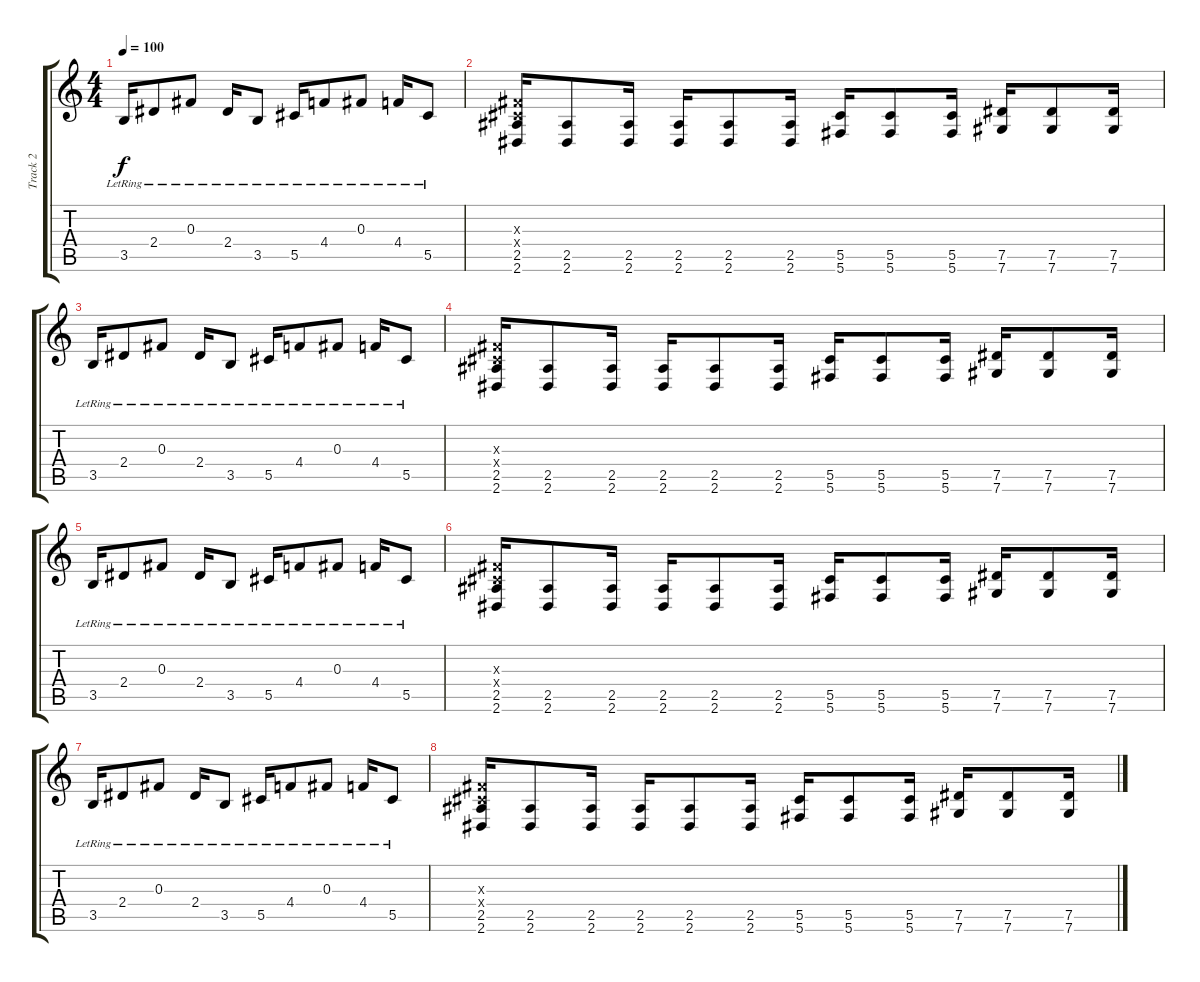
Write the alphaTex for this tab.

\track ("Track 2" "Track 2") {instrument distortionguitar}
\staff {score tabs}
\tuning (Eb4 Bb3 Gb3 Db3 Ab2 Db2) {hide}
\ts (4 4)
\tempo 100
\clef g2
\ks c
3.5{lr}.16{dy f} 2.4{lr}.8 0.3{lr}.8 2.4{lr}.16 3.5{lr}.8 5.5{lr}.16 4.4{lr}.8 0.3{lr}.8 4.4{lr}.16 5.5{lr}.8 |
(0.3{x} 0.4{x} 2.5 2.6).16 (2.5 2.6).8 (2.5 2.6).16 (2.5 2.6).16 (2.5 2.6).8 (2.5 2.6).16 (5.5 5.6).16 (5.5 5.6).8 (5.5 5.6).16 (7.5 7.6).16 (7.5 7.6).8 (7.5 7.6).16 |
3.5{lr}.16 2.4{lr}.8 0.3{lr}.8 2.4{lr}.16 3.5{lr}.8 5.5{lr}.16 4.4{lr}.8 0.3{lr}.8 4.4{lr}.16 5.5{lr}.8 |
(0.3{x} 0.4{x} 2.5 2.6).16 (2.5 2.6).8 (2.5 2.6).16 (2.5 2.6).16 (2.5 2.6).8 (2.5 2.6).16 (5.5 5.6).16 (5.5 5.6).8 (5.5 5.6).16 (7.5 7.6).16 (7.5 7.6).8 (7.5 7.6).16 |
3.5{lr}.16 2.4{lr}.8 0.3{lr}.8 2.4{lr}.16 3.5{lr}.8 5.5{lr}.16 4.4{lr}.8 0.3{lr}.8 4.4{lr}.16 5.5{lr}.8 |
(0.3{x} 0.4{x} 2.5 2.6).16 (2.5 2.6).8 (2.5 2.6).16 (2.5 2.6).16 (2.5 2.6).8 (2.5 2.6).16 (5.5 5.6).16 (5.5 5.6).8 (5.5 5.6).16 (7.5 7.6).16 (7.5 7.6).8 (7.5 7.6).16 |
3.5{lr}.16 2.4{lr}.8 0.3{lr}.8 2.4{lr}.16 3.5{lr}.8 5.5{lr}.16 4.4{lr}.8 0.3{lr}.8 4.4{lr}.16 5.5{lr}.8 |
(0.3{x} 0.4{x} 2.5 2.6).16 (2.5 2.6).8 (2.5 2.6).16 (2.5 2.6).16 (2.5 2.6).8 (2.5 2.6).16 (5.5 5.6).16 (5.5 5.6).8 (5.5 5.6).16 (7.5 7.6).16 (7.5 7.6).8 (7.5 7.6).16
